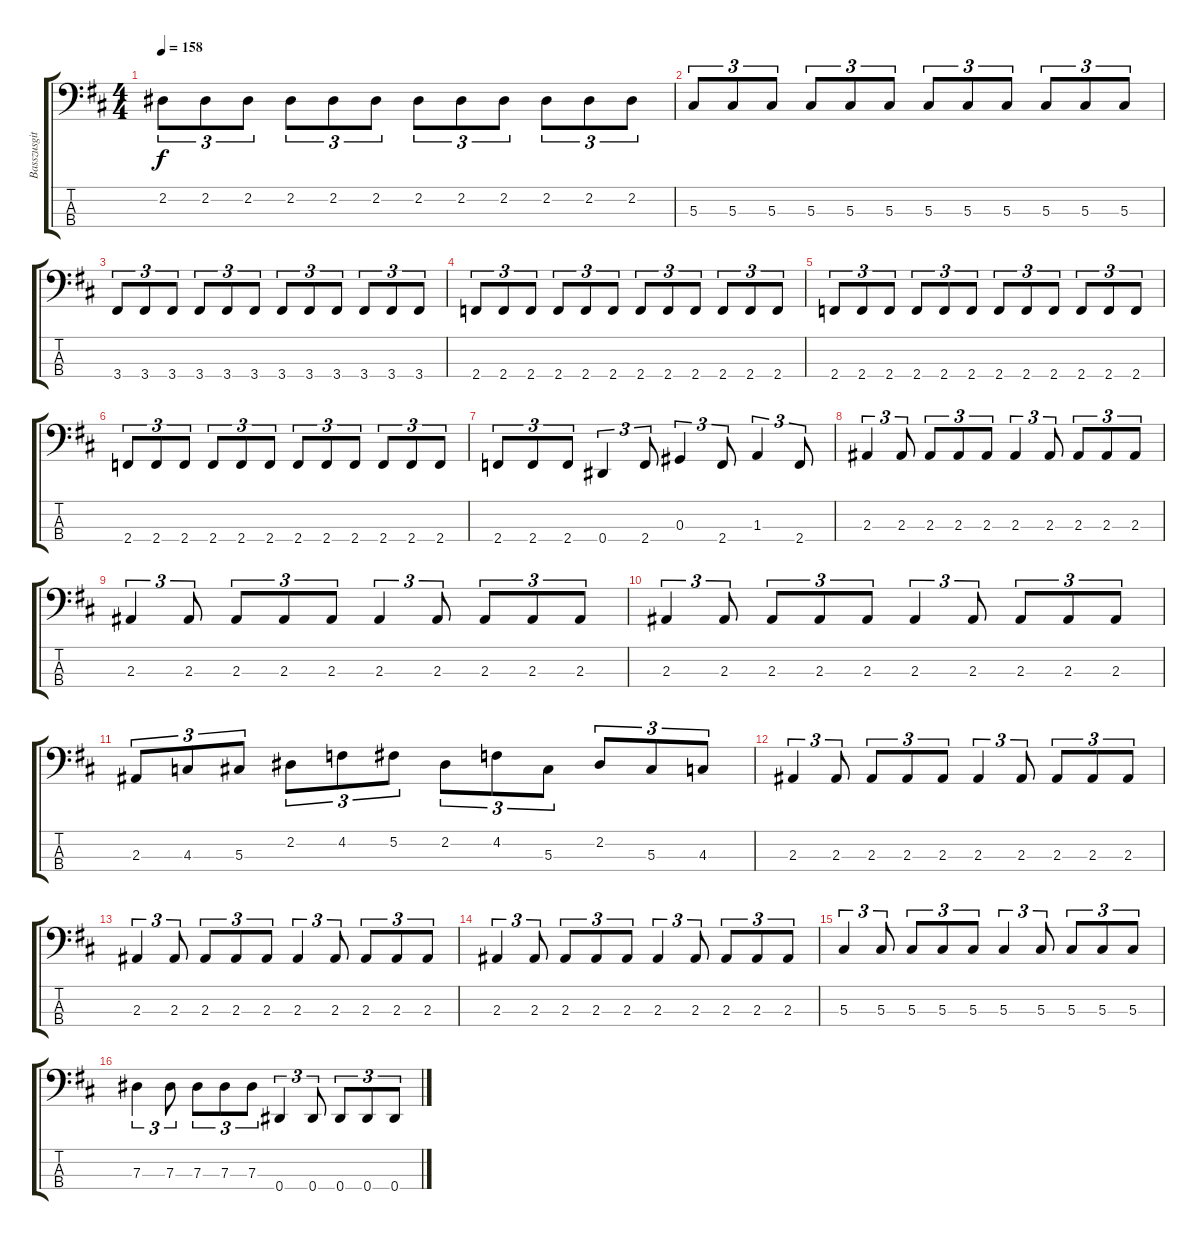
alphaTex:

\track ("Basszusgitár (Yngwie Malmsteen)" "Basszusgit") {instrument electricbassfinger}
\staff {score tabs}
\tuning (Gb2 Db2 Ab1 Eb1) {hide}
\ts (4 4)
\tempo 158
\clef f4
\ks d
2.2.8{tu (3 2) dy f} 2.2.8{tu (3 2)} 2.2.8{tu (3 2)} 2.2.8{tu (3 2)} 2.2.8{tu (3 2)} 2.2.8{tu (3 2)} 2.2.8{tu (3 2)} 2.2.8{tu (3 2)} 2.2.8{tu (3 2)} 2.2.8{tu (3 2)} 2.2.8{tu (3 2)} 2.2.8{tu (3 2)} |
5.3.8{tu (3 2)} 5.3.8{tu (3 2)} 5.3.8{tu (3 2)} 5.3.8{tu (3 2)} 5.3.8{tu (3 2)} 5.3.8{tu (3 2)} 5.3.8{tu (3 2)} 5.3.8{tu (3 2)} 5.3.8{tu (3 2)} 5.3.8{tu (3 2)} 5.3.8{tu (3 2)} 5.3.8{tu (3 2)} |
3.4.8{tu (3 2)} 3.4.8{tu (3 2)} 3.4.8{tu (3 2)} 3.4.8{tu (3 2)} 3.4.8{tu (3 2)} 3.4.8{tu (3 2)} 3.4.8{tu (3 2)} 3.4.8{tu (3 2)} 3.4.8{tu (3 2)} 3.4.8{tu (3 2)} 3.4.8{tu (3 2)} 3.4.8{tu (3 2)} |
2.4.8{tu (3 2)} 2.4.8{tu (3 2)} 2.4.8{tu (3 2)} 2.4.8{tu (3 2)} 2.4.8{tu (3 2)} 2.4.8{tu (3 2)} 2.4.8{tu (3 2)} 2.4.8{tu (3 2)} 2.4.8{tu (3 2)} 2.4.8{tu (3 2)} 2.4.8{tu (3 2)} 2.4.8{tu (3 2)} |
2.4.8{tu (3 2)} 2.4.8{tu (3 2)} 2.4.8{tu (3 2)} 2.4.8{tu (3 2)} 2.4.8{tu (3 2)} 2.4.8{tu (3 2)} 2.4.8{tu (3 2)} 2.4.8{tu (3 2)} 2.4.8{tu (3 2)} 2.4.8{tu (3 2)} 2.4.8{tu (3 2)} 2.4.8{tu (3 2)} |
2.4.8{tu (3 2)} 2.4.8{tu (3 2)} 2.4.8{tu (3 2)} 2.4.8{tu (3 2)} 2.4.8{tu (3 2)} 2.4.8{tu (3 2)} 2.4.8{tu (3 2)} 2.4.8{tu (3 2)} 2.4.8{tu (3 2)} 2.4.8{tu (3 2)} 2.4.8{tu (3 2)} 2.4.8{tu (3 2)} |
2.4.8{tu (3 2)} 2.4.8{tu (3 2)} 2.4.8{tu (3 2)} 0.4.4{tu (3 2)} 2.4.8{tu (3 2)} 0.3.4{tu (3 2)} 2.4.8{tu (3 2)} 1.3.4{tu (3 2)} 2.4.8{tu (3 2)} |
2.3.4{tu (3 2)} 2.3.8{tu (3 2)} 2.3.8{tu (3 2)} 2.3.8{tu (3 2)} 2.3.8{tu (3 2)} 2.3.4{tu (3 2)} 2.3.8{tu (3 2)} 2.3.8{tu (3 2)} 2.3.8{tu (3 2)} 2.3.8{tu (3 2)} |
2.3.4{tu (3 2)} 2.3.8{tu (3 2)} 2.3.8{tu (3 2)} 2.3.8{tu (3 2)} 2.3.8{tu (3 2)} 2.3.4{tu (3 2)} 2.3.8{tu (3 2)} 2.3.8{tu (3 2)} 2.3.8{tu (3 2)} 2.3.8{tu (3 2)} |
2.3.4{tu (3 2)} 2.3.8{tu (3 2)} 2.3.8{tu (3 2)} 2.3.8{tu (3 2)} 2.3.8{tu (3 2)} 2.3.4{tu (3 2)} 2.3.8{tu (3 2)} 2.3.8{tu (3 2)} 2.3.8{tu (3 2)} 2.3.8{tu (3 2)} |
2.3.8{tu (3 2)} 4.3.8{tu (3 2)} 5.3.8{tu (3 2)} 2.2.8{tu (3 2)} 4.2.8{tu (3 2)} 5.2.8{tu (3 2)} 2.2.8{tu (3 2)} 4.2.8{tu (3 2)} 5.3.8{tu (3 2)} 2.2.8{tu (3 2)} 5.3.8{tu (3 2)} 4.3.8{tu (3 2)} |
2.3.4{tu (3 2)} 2.3.8{tu (3 2)} 2.3.8{tu (3 2)} 2.3.8{tu (3 2)} 2.3.8{tu (3 2)} 2.3.4{tu (3 2)} 2.3.8{tu (3 2)} 2.3.8{tu (3 2)} 2.3.8{tu (3 2)} 2.3.8{tu (3 2)} |
2.3.4{tu (3 2)} 2.3.8{tu (3 2)} 2.3.8{tu (3 2)} 2.3.8{tu (3 2)} 2.3.8{tu (3 2)} 2.3.4{tu (3 2)} 2.3.8{tu (3 2)} 2.3.8{tu (3 2)} 2.3.8{tu (3 2)} 2.3.8{tu (3 2)} |
2.3.4{tu (3 2)} 2.3.8{tu (3 2)} 2.3.8{tu (3 2)} 2.3.8{tu (3 2)} 2.3.8{tu (3 2)} 2.3.4{tu (3 2)} 2.3.8{tu (3 2)} 2.3.8{tu (3 2)} 2.3.8{tu (3 2)} 2.3.8{tu (3 2)} |
5.3.4{tu (3 2)} 5.3.8{tu (3 2)} 5.3.8{tu (3 2)} 5.3.8{tu (3 2)} 5.3.8{tu (3 2)} 5.3.4{tu (3 2)} 5.3.8{tu (3 2)} 5.3.8{tu (3 2)} 5.3.8{tu (3 2)} 5.3.8{tu (3 2)} |
7.3.4{tu (3 2)} 7.3.8{tu (3 2)} 7.3.8{tu (3 2)} 7.3.8{tu (3 2)} 7.3.8{tu (3 2)} 0.4.4{tu (3 2)} 0.4.8{tu (3 2)} 0.4.8{tu (3 2)} 0.4.8{tu (3 2)} 0.4.8{tu (3 2)}
